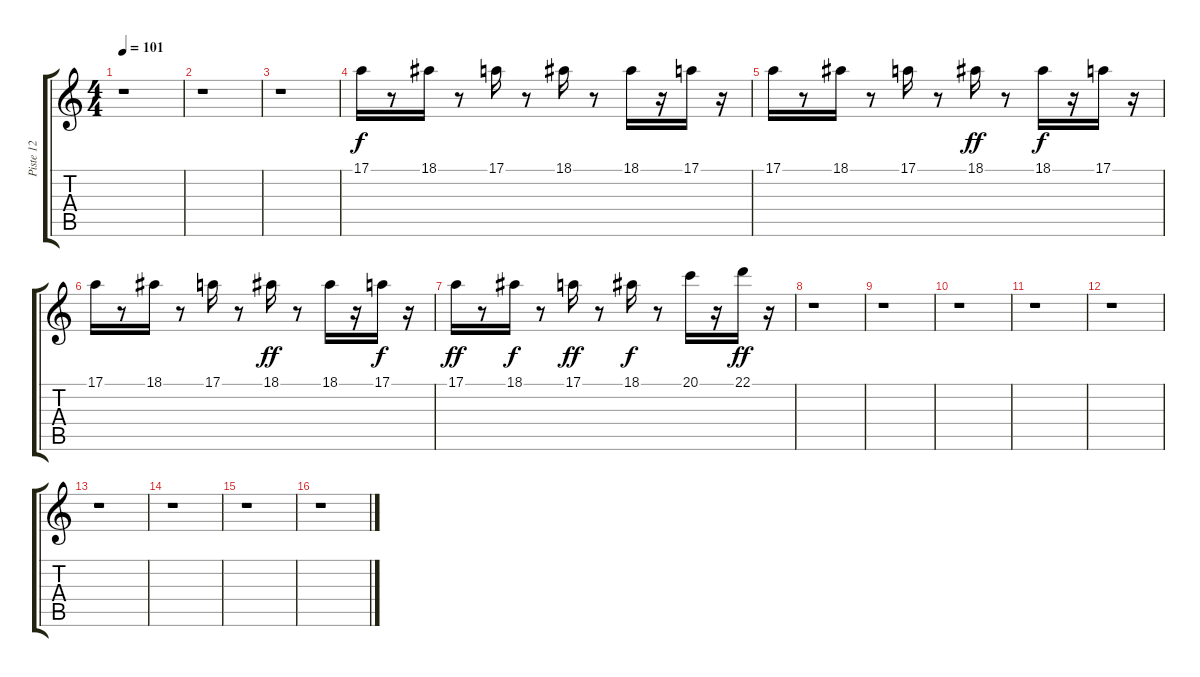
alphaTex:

\track ("Piste 12" "Piste 12") {instrument electricpiano1}
\staff {score tabs}
\tuning (E4 B3 G3 D3 A2 E2) {hide}
\ts (4 4)
\tempo 101
\clef g2
\ks c
r.1{dy f} |
r.1 |
r.1 |
17.1.16 r.8 18.1.16 r.8 17.1.16 r.8 18.1.16 r.8 18.1.16 r.16 17.1.16 r.16 |
17.1.16 r.8 18.1.16 r.8 17.1.16 r.8 18.1.16{dy ff} r.8 18.1.16{dy f} r.16 17.1.16 r.16 |
17.1.16 r.8 18.1.16 r.8 17.1.16 r.8 18.1.16{dy ff} r.8 18.1.16 r.16 17.1.16{dy f} r.16 |
17.1.16{dy ff} r.8 18.1.16{dy f} r.8 17.1.16{dy ff} r.8 18.1.16{dy f} r.8 20.1.16 r.16 22.1.16{dy ff} r.16 |
r.1 |
r.1 |
r.1 |
r.1 |
r.1 |
r.1 |
r.1 |
r.1 |
r.1
